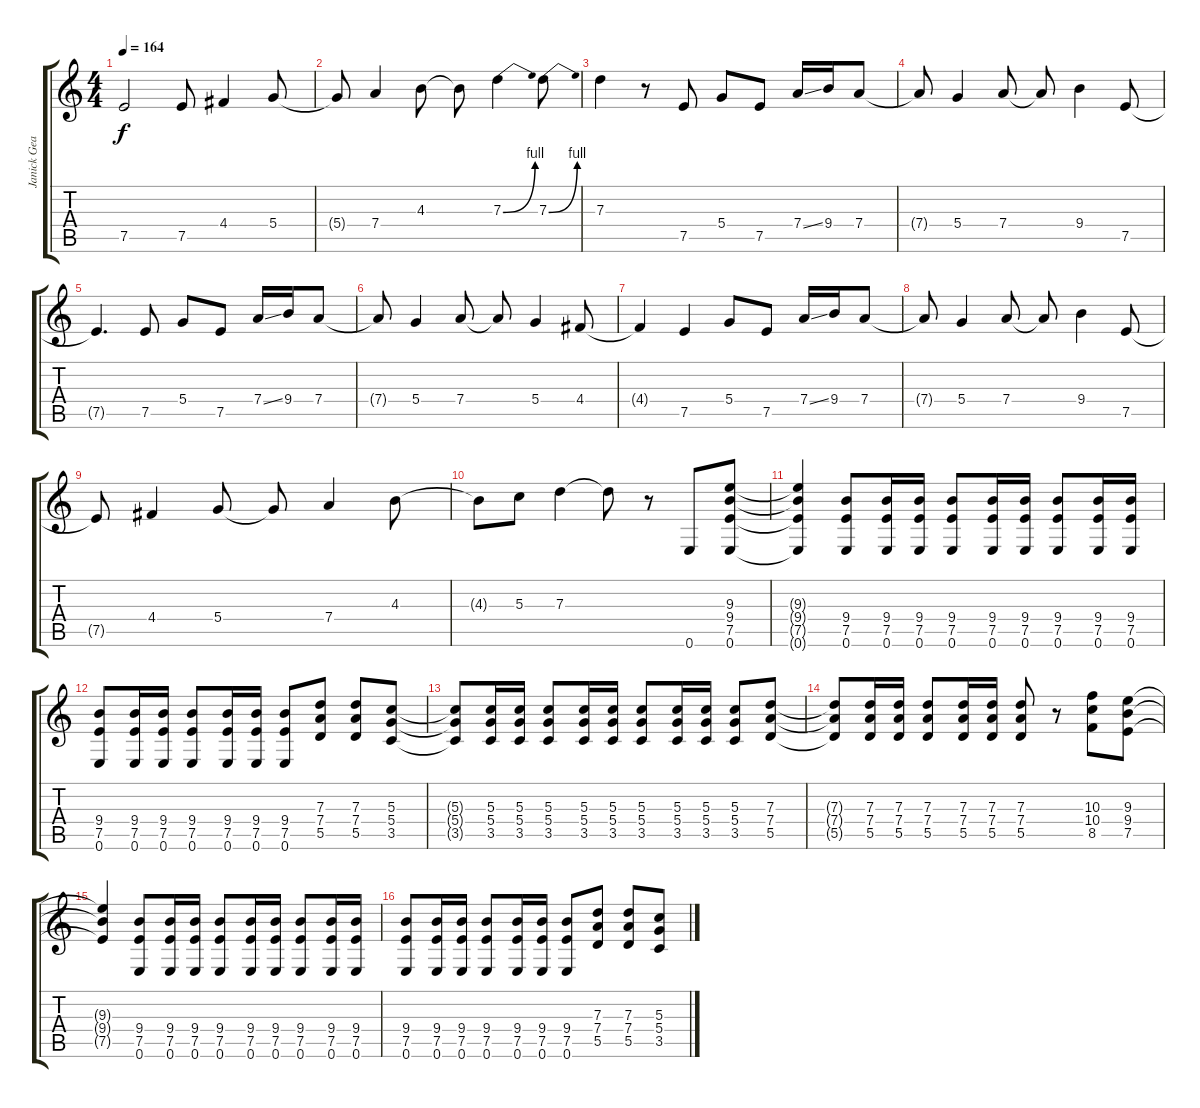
\track ("Janick Gears (Guitar 1)" "Janick Gea") {instrument distortionguitar}
\staff {score tabs}
\tuning (E4 B3 G3 D3 A2 E2) {hide}
\ts (4 4)
\tempo 164
\clef g2
\ks c
7.5{t}.2{dy f} 7.5.8 4.4.4 5.4.8 |
5.4{t}.8 7.4.4 4.3.8 4.3{t}.8 7.3{be (bend 0 0 60 4)}.4 7.3{be (bend 0 0 60 4)}.8 |
7.3.4 r.8 7.5.8 5.4.8 7.5.8 7.4{ss}.16 9.4.16 7.4.8 |
7.4{t}.8 5.4.4 7.4.8 7.4{t}.8 9.4.4 7.5.8 |
7.5{t}.4{d} 7.5.8 5.4.8 7.5.8 7.4{ss}.16 9.4.16 7.4.8 |
7.4{t}.8 5.4.4 7.4.8 7.4{t}.8 5.4.4 4.4.8 |
4.4{t}.4 7.5.4 5.4.8 7.5.8 7.4{ss}.16 9.4.16 7.4.8 |
7.4{t}.8 5.4.4 7.4.8 7.4{t}.8 9.4.4 7.5.8 |
7.5{t}.8 4.4.4 5.4.8 5.4{t}.8 7.4.4 4.3.8 |
4.3{t}.8 5.3.8 7.3.4 7.3{t}.8 r.8 0.6.8 (9.3 9.4 7.5 0.6).8 |
(9.3{t} 9.4{t} 7.5{t} 0.6{t}).4 (9.4 7.5 0.6).8 (9.4 7.5 0.6).16 (9.4 7.5 0.6).16 (9.4 7.5 0.6).8 (9.4 7.5 0.6).16 (9.4 7.5 0.6).16 (9.4 7.5 0.6).8 (9.4 7.5 0.6).16 (9.4 7.5 0.6).16 |
(9.4 7.5 0.6).8 (9.4 7.5 0.6).16 (9.4 7.5 0.6).16 (9.4 7.5 0.6).8 (9.4 7.5 0.6).16 (9.4 7.5 0.6).16 (9.4 7.5 0.6).8 (7.3 7.4 5.5).8 (7.3 7.4 5.5).8 (5.3 5.4 3.5).8 |
(5.3{t} 5.4{t} 3.5{t}).8 (5.3 5.4 3.5).16 (5.3 5.4 3.5).16 (5.3 5.4 3.5).8 (5.3 5.4 3.5).16 (5.3 5.4 3.5).16 (5.3 5.4 3.5).8 (5.3 5.4 3.5).16 (5.3 5.4 3.5).16 (5.3 5.4 3.5).8 (7.3 7.4 5.5).8 |
(7.3{t} 7.4{t} 5.5{t}).8 (7.3 7.4 5.5).16 (7.3 7.4 5.5).16 (7.3 7.4 5.5).8 (7.3 7.4 5.5).16 (7.3 7.4 5.5).16 (7.3 7.4 5.5).8 r.8 (10.3 10.4 8.5).8 (9.3 9.4 7.5).8 |
(9.3{t} 9.4{t} 7.5{t}).4 (9.4 7.5 0.6).8 (9.4 7.5 0.6).16 (9.4 7.5 0.6).16 (9.4 7.5 0.6).8 (9.4 7.5 0.6).16 (9.4 7.5 0.6).16 (9.4 7.5 0.6).8 (9.4 7.5 0.6).16 (9.4 7.5 0.6).16 |
(9.4 7.5 0.6).8 (9.4 7.5 0.6).16 (9.4 7.5 0.6).16 (9.4 7.5 0.6).8 (9.4 7.5 0.6).16 (9.4 7.5 0.6).16 (9.4 7.5 0.6).8 (7.3 7.4 5.5).8 (7.3 7.4 5.5).8 (5.3 5.4 3.5).8
